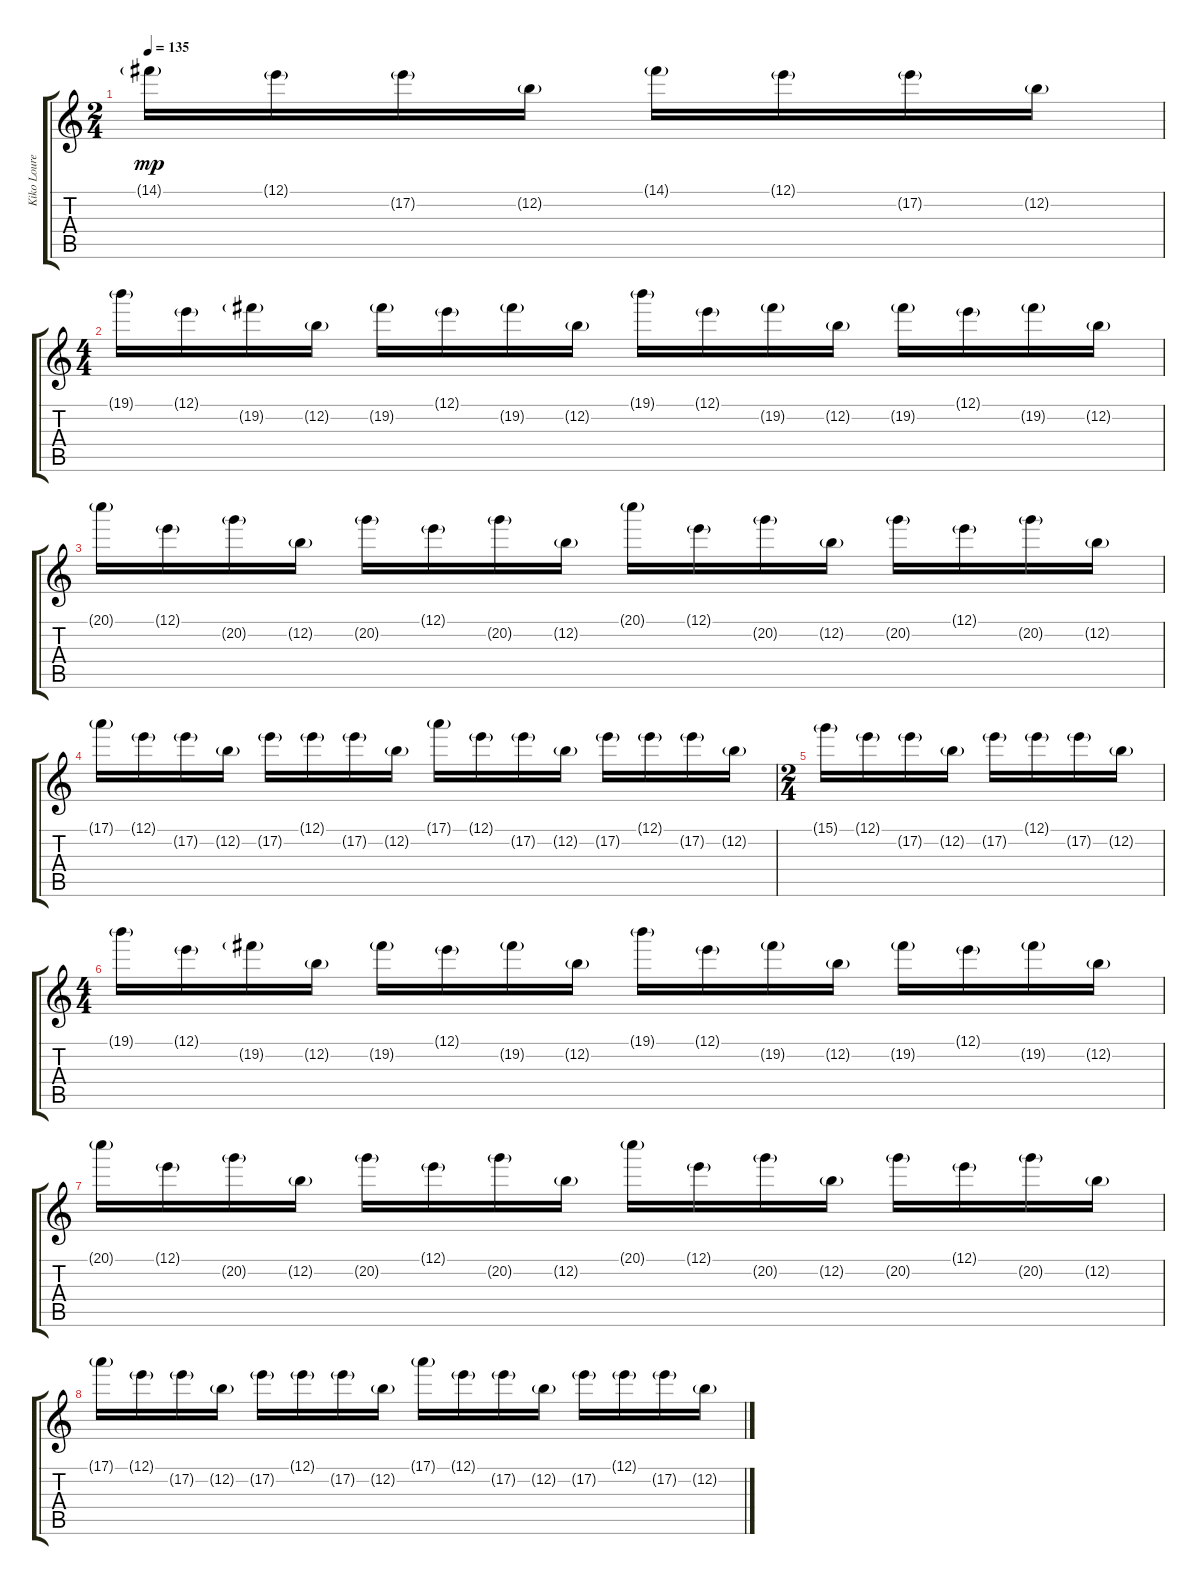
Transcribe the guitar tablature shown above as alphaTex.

\track ("Kiko Loureiro Lead " "Kiko Loure") {instrument distortionguitar}
\staff {score tabs}
\tuning (E4 B3 G3 D3 A2 E2) {hide}
\ts (2 4)
\tempo 135
\clef g2
\ks c
14.1{g}.16{dy mp balance 16} 12.1{g}.16 17.2{g}.16 12.2{g}.16 14.1{g}.16 12.1{g}.16 17.2{g}.16 12.2{g}.16 |
\ts (4 4)
19.1{g}.16{balance 0 instrument distortionguitar} 12.1{g}.16 19.2{g}.16 12.2{g}.16 19.2{g}.16 12.1{g}.16 19.2{g}.16 12.2{g}.16 19.1{g}.16 12.1{g}.16 19.2{g}.16 12.2{g}.16 19.2{g}.16 12.1{g}.16 19.2{g}.16 12.2{g}.16 |
20.1{g}.16{balance 16} 12.1{g}.16 20.2{g}.16 12.2{g}.16 20.2{g}.16 12.1{g}.16 20.2{g}.16 12.2{g}.16 20.1{g}.16 12.1{g}.16 20.2{g}.16 12.2{g}.16 20.2{g}.16 12.1{g}.16 20.2{g}.16 12.2{g}.16 |
17.1{g}.16{balance 0} 12.1{g}.16 17.2{g}.16 12.2{g}.16 17.2{g}.16 12.1{g}.16 17.2{g}.16 12.2{g}.16 17.1{g}.16 12.1{g}.16 17.2{g}.16 12.2{g}.16 17.2{g}.16 12.1{g}.16 17.2{g}.16 12.2{g}.16 |
\ts (2 4)
15.1{g}.16{balance 16} 12.1{g}.16 17.2{g}.16 12.2{g}.16 17.2{g}.16 12.1{g}.16 17.2{g}.16 12.2{g}.16 |
\ts (4 4)
19.1{g}.16{balance 0 instrument distortionguitar} 12.1{g}.16 19.2{g}.16 12.2{g}.16 19.2{g}.16 12.1{g}.16 19.2{g}.16 12.2{g}.16 19.1{g}.16 12.1{g}.16 19.2{g}.16 12.2{g}.16 19.2{g}.16 12.1{g}.16 19.2{g}.16 12.2{g}.16 |
20.1{g}.16{balance 16} 12.1{g}.16 20.2{g}.16 12.2{g}.16 20.2{g}.16 12.1{g}.16 20.2{g}.16 12.2{g}.16 20.1{g}.16 12.1{g}.16 20.2{g}.16 12.2{g}.16 20.2{g}.16 12.1{g}.16 20.2{g}.16 12.2{g}.16 |
17.1{g}.16{balance 0} 12.1{g}.16 17.2{g}.16 12.2{g}.16 17.2{g}.16 12.1{g}.16 17.2{g}.16 12.2{g}.16 17.1{g}.16 12.1{g}.16 17.2{g}.16 12.2{g}.16 17.2{g}.16 12.1{g}.16 17.2{g}.16 12.2{g}.16
